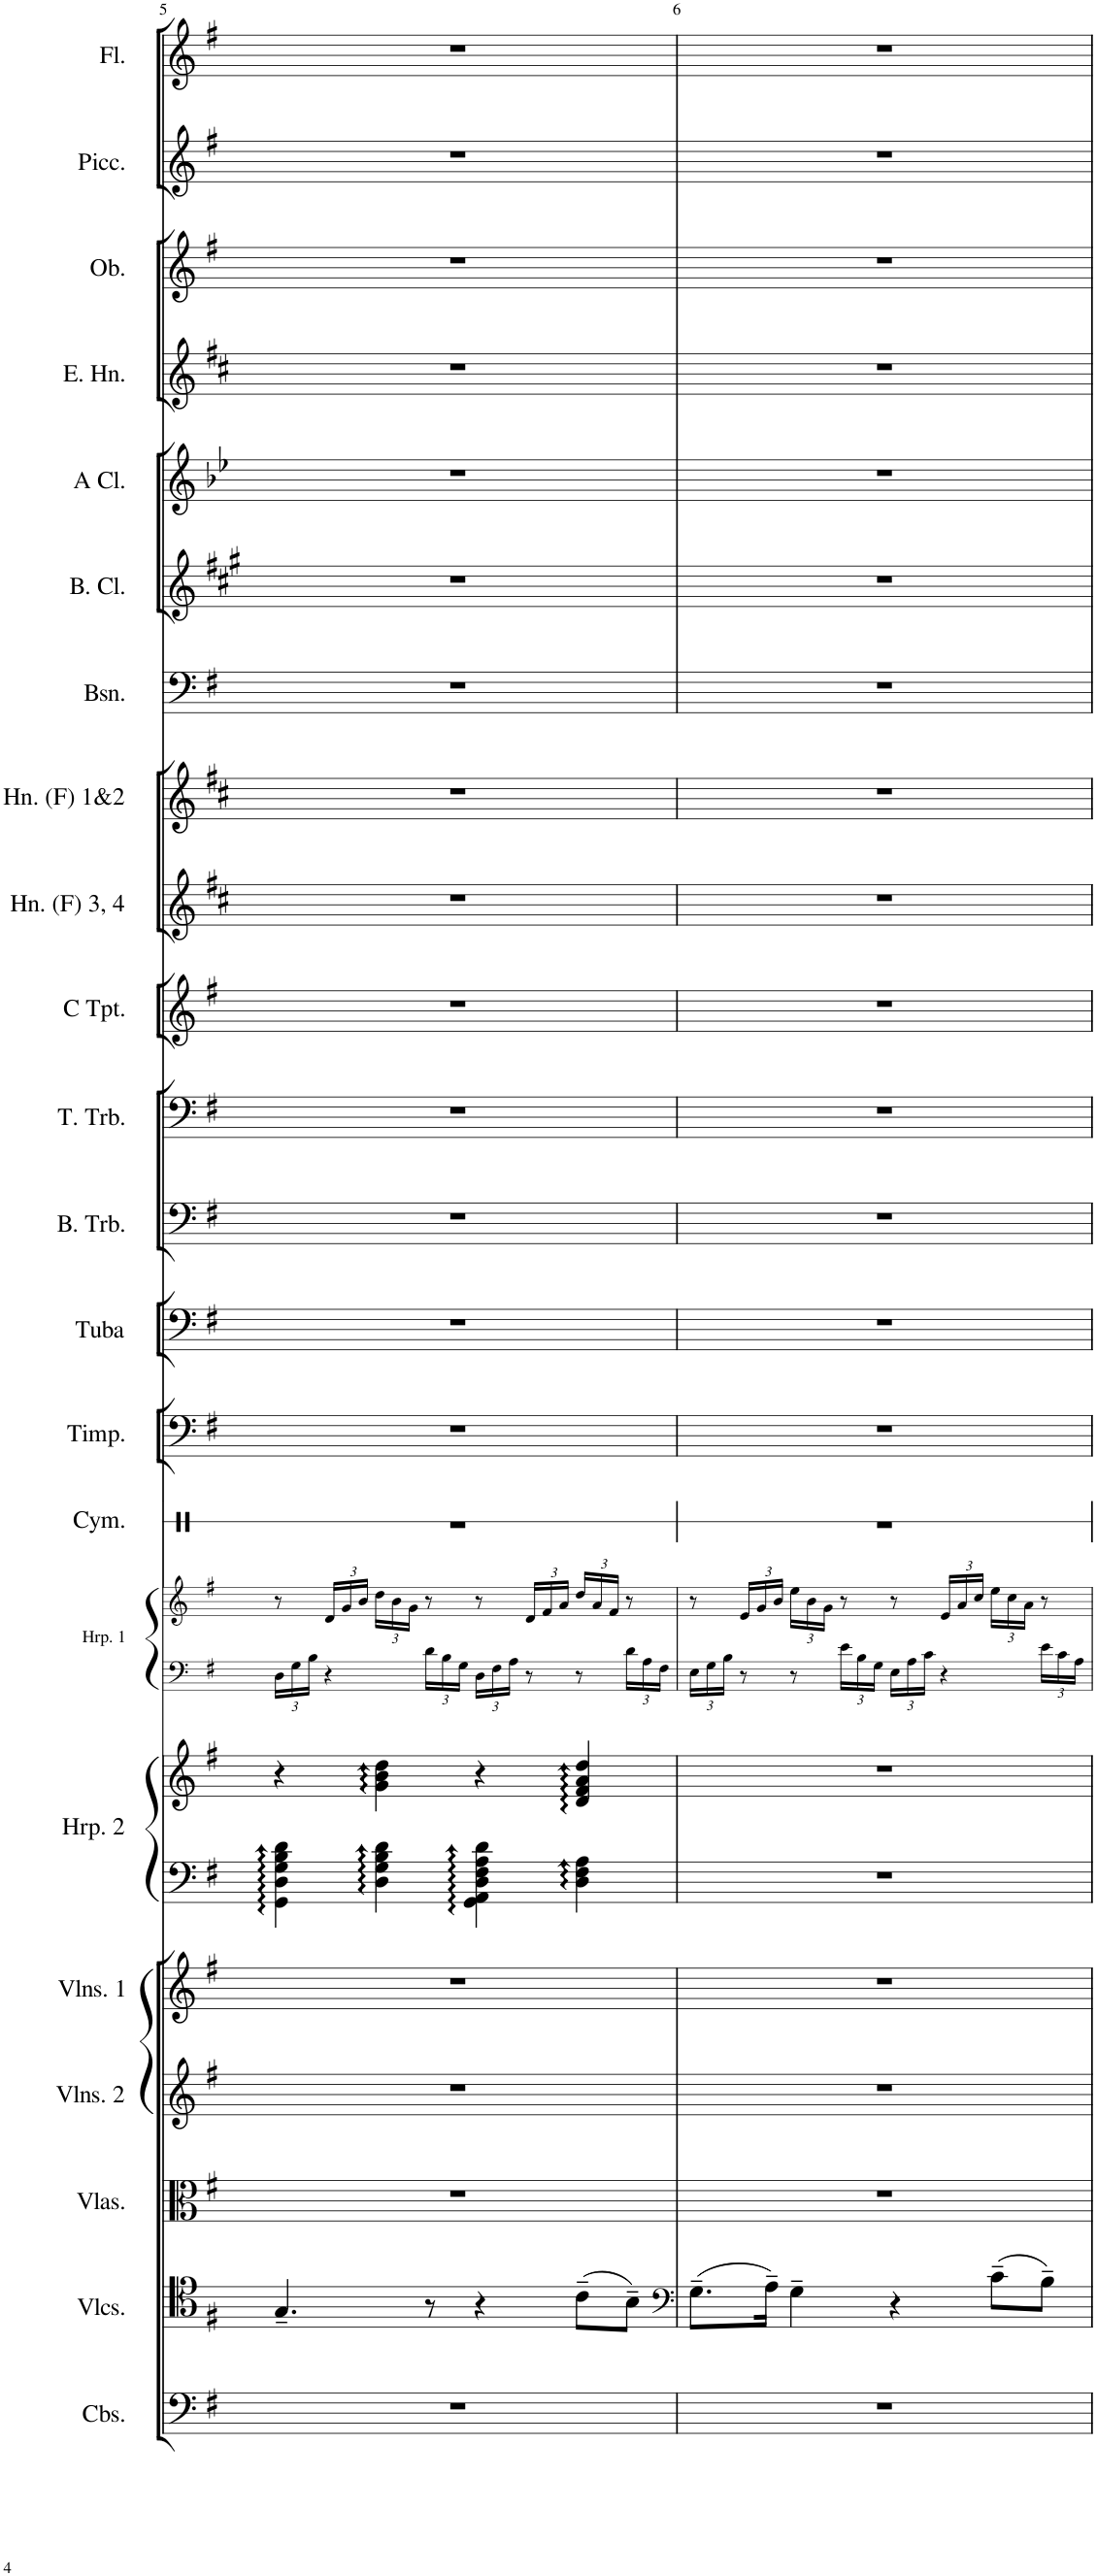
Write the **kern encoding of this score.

**kern	**kern	**kern	**kern	**kern	**kern	**kern	**kern	**kern	**kern	**kern	**kern	**kern	**kern	**kern	**kern	**kern	**kern	**kern	**kern	**kern	**kern	**kern	**kern
*part22	*part21	*part20	*part19	*part18	*part17	*part17	*part16	*part16	*part15	*part14	*part13	*part12	*part11	*part10	*part9	*part8	*part7	*part6	*part5	*part4	*part3	*part2	*part1
*staff24	*staff23	*staff22	*staff21	*staff20	*staff19	*staff18	*staff17	*staff16	*staff15	*staff14	*staff13	*staff12	*staff11	*staff10	*staff9	*staff8	*staff7	*staff6	*staff5	*staff4	*staff3	*staff2	*staff1
*I"Contrabasses	*I"Violoncellos	*I"Violas	*I"Violins 2	*I"Violins 1	*I"Harp 2	*	*I"Harp 1	*	*I"Cymbal	*I"Timpani	*I"Tuba	*I"Bass Trombone	*I"Tenor Trombone	*I"C Trumpet	*I"Horns (F)     3, 4	*I"Horns (F)     1, 2	*I"Bassoon	*I"Bass Clarinet	*I"A Clarinet	*I"English Horn	*I"Oboe	*I"Piccolo	*I"Flute
*I'Cbs.	*I'Vlcs.	*I'Vlas.	*I'Vlns. 2	*I'Vlns. 1	*I'Hrp. 2	*	*I'Hrp. 1	*	*I'Cym.	*I'Timp.	*I'Tuba	*I'B. Trb.	*I'T. Trb.	*I'C Tpt.	*I'Hn. (F) 3, 4	*	*I'Bsn.	*I'B. Cl.	*I'A Cl.	*I'E. Hn.	*I'Ob.	*I'Picc.	*I'Fl.
!!LO:PB:g=z
*clefF4	*clefC4	*clefC3	*clefG2	*clefG2	*clefF4	*clefG2	*clefF4	*clefG2	*clefX	*clefF4	*clefF4	*clefF4	*clefF4	*clefG2	*clefG2	*clefG2	*clefF4	*clefG2	*clefG2	*clefG2	*clefG2	*clefG2	*clefG2
*Trd7c12	*	*	*	*	*	*	*	*	*	*	*	*	*	*Trd1c2	*Trd4c7	*Trd4c7	*	*Trd8c14	*Trd2c3	*Trd4c7	*	*Trd-7c-12	*
*k[f#]	*k[f#]	*k[f#]	*k[f#]	*k[f#]	*k[f#]	*k[f#]	*k[f#]	*k[f#]	*k[]	*k[f#]	*k[f#]	*k[f#]	*k[f#]	*k[f#]	*k[f#c#]	*k[f#c#]	*k[f#]	*k[f#c#g#]	*k[b-e-]	*k[f#c#]	*k[f#]	*k[f#]	*k[f#]
*M4/4	*M4/4	*M4/4	*M4/4	*M4/4	*M4/4	*M4/4	*M4/4	*M4/4	*M4/4	*M4/4	*M4/4	*M4/4	*M4/4	*M4/4	*M4/4	*M4/4	*M4/4	*M4/4	*M4/4	*M4/4	*M4/4	*M4/4	*M4/4
*	*	*	*	*	*	*	*Xbrackettup	*	*	*	*	*	*	*	*	*	*	*	*	*	*	*	*
=5	=5	=5	=5	=5	=5	=5	=5	=5	=5	=5	=5	=5	=5	=5	=5	=5	=5	=5	=5	=5	=5	=5	=5
1r	4.G~/	1r	1r	1r	4GG\ 4D\ 4G\ 4B\ 4d\	4r	24D\LL	8r	1r	1r	1r	1r	1r	1r	1r	1r	1r	1r	1r	1r	1r	1r	1r
.	.	.	.	.	.	.	24G\	.	.	.	.	.	.	.	.	.	.	.	.	.	.	.	.
.	.	.	.	.	.	.	24B\JJ	.	.	.	.	.	.	.	.	.	.	.	.	.	.	.	.
*	*	*	*	*	*	*	*	*Xbrackettup	*	*	*	*	*	*	*	*	*	*	*	*	*	*	*
.	.	.	.	.	.	.	4r	24d/LL	.	.	.	.	.	.	.	.	.	.	.	.	.	.	.
.	.	.	.	.	.	.	.	24g/	.	.	.	.	.	.	.	.	.	.	.	.	.	.	.
.	.	.	.	.	.	.	.	24b/JJ	.	.	.	.	.	.	.	.	.	.	.	.	.	.	.
.	.	.	.	.	4D\ 4G\ 4B\ 4d\	4g\ 4b\ 4dd\	.	24dd\LL	.	.	.	.	.	.	.	.	.	.	.	.	.	.	.
.	.	.	.	.	.	.	.	24b\	.	.	.	.	.	.	.	.	.	.	.	.	.	.	.
.	.	.	.	.	.	.	.	24g\JJ	.	.	.	.	.	.	.	.	.	.	.	.	.	.	.
.	8r	.	.	.	.	.	24d\LL	8r	.	.	.	.	.	.	.	.	.	.	.	.	.	.	.
.	.	.	.	.	.	.	24B\	.	.	.	.	.	.	.	.	.	.	.	.	.	.	.	.
.	.	.	.	.	.	.	24G\JJ	.	.	.	.	.	.	.	.	.	.	.	.	.	.	.	.
.	4r	.	.	.	4GG\ 4AA\ 4D\ 4F#\ 4A\ 4d\	4r	24D\LL	8r	.	.	.	.	.	.	.	.	.	.	.	.	.	.	.
.	.	.	.	.	.	.	24F#\	.	.	.	.	.	.	.	.	.	.	.	.	.	.	.	.
.	.	.	.	.	.	.	24A\JJ	.	.	.	.	.	.	.	.	.	.	.	.	.	.	.	.
.	.	.	.	.	.	.	8r	24d/LL	.	.	.	.	.	.	.	.	.	.	.	.	.	.	.
.	.	.	.	.	.	.	.	24f#/	.	.	.	.	.	.	.	.	.	.	.	.	.	.	.
.	.	.	.	.	.	.	.	24a/JJ	.	.	.	.	.	.	.	.	.	.	.	.	.	.	.
.	(8c~\L	.	.	.	4D\ 4F#\ 4A\	4d/ 4f#/ 4a/ 4dd/	8r	24dd/LL	.	.	.	.	.	.	.	.	.	.	.	.	.	.	.
.	.	.	.	.	.	.	.	24a/	.	.	.	.	.	.	.	.	.	.	.	.	.	.	.
.	.	.	.	.	.	.	.	24f#/JJ	.	.	.	.	.	.	.	.	.	.	.	.	.	.	.
.	8B~\J)	.	.	.	.	.	24d\LL	8r	.	.	.	.	.	.	.	.	.	.	.	.	.	.	.
.	.	.	.	.	.	.	24A\	.	.	.	.	.	.	.	.	.	.	.	.	.	.	.	.
.	.	.	.	.	.	.	24F#\JJ	.	.	.	.	.	.	.	.	.	.	.	.	.	.	.	.
=6	=6	=6	=6	=6	=6	=6	=6	=6	=6	=6	=6	=6	=6	=6	=6	=6	=6	=6	=6	=6	=6	=6	=6
*	*clefF4	*	*	*	*	*	*	*	*	*	*	*	*	*	*	*	*	*	*	*	*	*	*
1r	(8.G~\L	1r	1r	1r	1r	1r	24E\LL	8r	1r	1r	1r	1r	1r	1r	1r	1r	1r	1r	1r	1r	1r	1r	1r
.	.	.	.	.	.	.	24G\	.	.	.	.	.	.	.	.	.	.	.	.	.	.	.	.
.	.	.	.	.	.	.	24B\JJ	.	.	.	.	.	.	.	.	.	.	.	.	.	.	.	.
.	.	.	.	.	.	.	8r	24e/LL	.	.	.	.	.	.	.	.	.	.	.	.	.	.	.
.	.	.	.	.	.	.	.	24g/	.	.	.	.	.	.	.	.	.	.	.	.	.	.	.
.	16A~\Jk)	.	.	.	.	.	.	.	.	.	.	.	.	.	.	.	.	.	.	.	.	.	.
.	.	.	.	.	.	.	.	24b/JJ	.	.	.	.	.	.	.	.	.	.	.	.	.	.	.
.	4G~\	.	.	.	.	.	8r	24ee\LL	.	.	.	.	.	.	.	.	.	.	.	.	.	.	.
.	.	.	.	.	.	.	.	24b\	.	.	.	.	.	.	.	.	.	.	.	.	.	.	.
.	.	.	.	.	.	.	.	24g\JJ	.	.	.	.	.	.	.	.	.	.	.	.	.	.	.
.	.	.	.	.	.	.	24e\LL	8r	.	.	.	.	.	.	.	.	.	.	.	.	.	.	.
.	.	.	.	.	.	.	24B\	.	.	.	.	.	.	.	.	.	.	.	.	.	.	.	.
.	.	.	.	.	.	.	24G\JJ	.	.	.	.	.	.	.	.	.	.	.	.	.	.	.	.
.	4r	.	.	.	.	.	24E\LL	8r	.	.	.	.	.	.	.	.	.	.	.	.	.	.	.
.	.	.	.	.	.	.	24A\	.	.	.	.	.	.	.	.	.	.	.	.	.	.	.	.
.	.	.	.	.	.	.	24c\JJ	.	.	.	.	.	.	.	.	.	.	.	.	.	.	.	.
.	.	.	.	.	.	.	4r	24e/LL	.	.	.	.	.	.	.	.	.	.	.	.	.	.	.
.	.	.	.	.	.	.	.	24a/	.	.	.	.	.	.	.	.	.	.	.	.	.	.	.
.	.	.	.	.	.	.	.	24cc/JJ	.	.	.	.	.	.	.	.	.	.	.	.	.	.	.
.	(8c~\L	.	.	.	.	.	.	24ee\LL	.	.	.	.	.	.	.	.	.	.	.	.	.	.	.
.	.	.	.	.	.	.	.	24cc\	.	.	.	.	.	.	.	.	.	.	.	.	.	.	.
.	.	.	.	.	.	.	.	24a\JJ	.	.	.	.	.	.	.	.	.	.	.	.	.	.	.
.	8B~\J)	.	.	.	.	.	24e\LL	8r	.	.	.	.	.	.	.	.	.	.	.	.	.	.	.
.	.	.	.	.	.	.	24c\	.	.	.	.	.	.	.	.	.	.	.	.	.	.	.	.
.	.	.	.	.	.	.	24A\JJ	.	.	.	.	.	.	.	.	.	.	.	.	.	.	.	.
=	=	=	=	=	=	=	=	=	=	=	=	=	=	=	=	=	=	=	=	=	=	=	=
*-	*-	*-	*-	*-	*-	*-	*-	*-	*-	*-	*-	*-	*-	*-	*-	*-	*-	*-	*-	*-	*-	*-	*-
